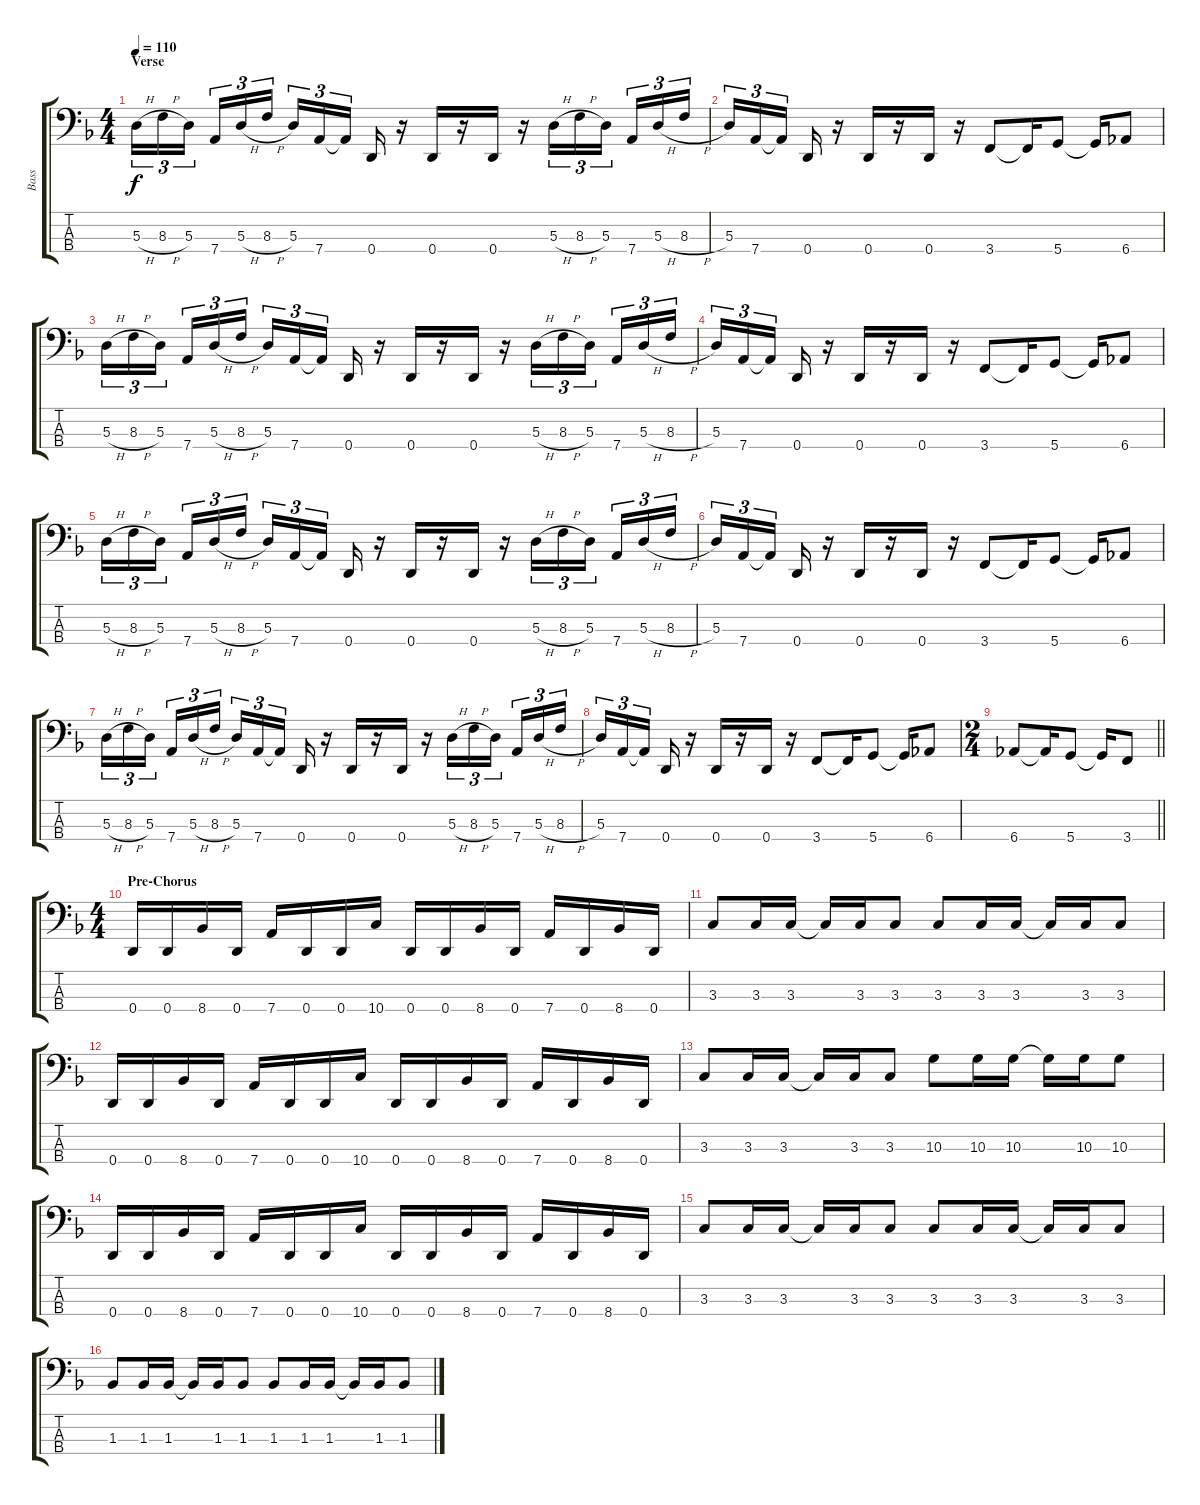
\track ("Bass" "Bass") {instrument slapbass1}
\staff {score tabs}
\tuning (G2 D2 A1 D1) {hide}
\ts (4 4)
\section ("" "Verse")
\tempo 110
\clef f4
\ks f
5.3{h}.16{tu (3 2) dy f} 8.3{h}.16{tu (3 2)} 5.3.16{tu (3 2) beam splitsecondary} 7.4.16{tu (3 2)} 5.3{h}.16{tu (3 2)} 8.3{h}.16{tu (3 2)} 5.3.16{tu (3 2)} 7.4.16{tu (3 2)} 7.4{t}.16{tu (3 2) beam splitsecondary} 0.4.16 r.16 0.4.16 r.16 0.4.16 r.16 5.3{h}.16{tu (3 2)} 8.3{h}.16{tu (3 2)} 5.3.16{tu (3 2) beam splitsecondary} 7.4.16{tu (3 2)} 5.3{h}.16{tu (3 2)} 8.3{h}.16{tu (3 2)} |
5.3.16{tu (3 2)} 7.4.16{tu (3 2)} 7.4{t}.16{tu (3 2) beam splitsecondary} 0.4.16 r.16 0.4.16 r.16 0.4.16 r.16 3.4.8 3.4{t}.16 5.4.8 5.4{t}.16 6.4.8 |
5.3{h}.16{tu (3 2)} 8.3{h}.16{tu (3 2)} 5.3.16{tu (3 2) beam splitsecondary} 7.4.16{tu (3 2)} 5.3{h}.16{tu (3 2)} 8.3{h}.16{tu (3 2)} 5.3.16{tu (3 2)} 7.4.16{tu (3 2)} 7.4{t}.16{tu (3 2) beam splitsecondary} 0.4.16 r.16 0.4.16 r.16 0.4.16 r.16 5.3{h}.16{tu (3 2)} 8.3{h}.16{tu (3 2)} 5.3.16{tu (3 2) beam splitsecondary} 7.4.16{tu (3 2)} 5.3{h}.16{tu (3 2)} 8.3{h}.16{tu (3 2)} |
5.3.16{tu (3 2)} 7.4.16{tu (3 2)} 7.4{t}.16{tu (3 2) beam splitsecondary} 0.4.16 r.16 0.4.16 r.16 0.4.16 r.16 3.4.8 3.4{t}.16 5.4.8 5.4{t}.16 6.4.8 |
5.3{h}.16{tu (3 2)} 8.3{h}.16{tu (3 2)} 5.3.16{tu (3 2) beam splitsecondary} 7.4.16{tu (3 2)} 5.3{h}.16{tu (3 2)} 8.3{h}.16{tu (3 2)} 5.3.16{tu (3 2)} 7.4.16{tu (3 2)} 7.4{t}.16{tu (3 2) beam splitsecondary} 0.4.16 r.16 0.4.16 r.16 0.4.16 r.16 5.3{h}.16{tu (3 2)} 8.3{h}.16{tu (3 2)} 5.3.16{tu (3 2) beam splitsecondary} 7.4.16{tu (3 2)} 5.3{h}.16{tu (3 2)} 8.3{h}.16{tu (3 2)} |
5.3.16{tu (3 2)} 7.4.16{tu (3 2)} 7.4{t}.16{tu (3 2) beam splitsecondary} 0.4.16 r.16 0.4.16 r.16 0.4.16 r.16 3.4.8 3.4{t}.16 5.4.8 5.4{t}.16 6.4.8 |
5.3{h}.16{tu (3 2)} 8.3{h}.16{tu (3 2)} 5.3.16{tu (3 2) beam splitsecondary} 7.4.16{tu (3 2)} 5.3{h}.16{tu (3 2)} 8.3{h}.16{tu (3 2)} 5.3.16{tu (3 2)} 7.4.16{tu (3 2)} 7.4{t}.16{tu (3 2) beam splitsecondary} 0.4.16 r.16 0.4.16 r.16 0.4.16 r.16 5.3{h}.16{tu (3 2)} 8.3{h}.16{tu (3 2)} 5.3.16{tu (3 2) beam splitsecondary} 7.4.16{tu (3 2)} 5.3{h}.16{tu (3 2)} 8.3{h}.16{tu (3 2)} |
5.3.16{tu (3 2)} 7.4.16{tu (3 2)} 7.4{t}.16{tu (3 2) beam splitsecondary} 0.4.16 r.16 0.4.16 r.16 0.4.16 r.16 3.4.8 3.4{t}.16 5.4.8 5.4{t}.16 6.4.8 |
\ts (2 4)
\barLineRight lightlight
6.4.8 6.4{t}.16 5.4.8 5.4{t}.16 3.4.8 |
\ts (4 4)
\section ("" "Pre-Chorus")
0.4.16 0.4.16 8.4.16 0.4.16 7.4.16 0.4.16 0.4.16 10.4.16 0.4.16 0.4.16 8.4.16 0.4.16 7.4.16 0.4.16 8.4.16 0.4.16 |
3.3.8 3.3.16 3.3.16 3.3{t}.16 3.3.16 3.3.8 3.3.8 3.3.16 3.3.16 3.3{t}.16 3.3.16 3.3.8 |
0.4.16 0.4.16 8.4.16 0.4.16 7.4.16 0.4.16 0.4.16 10.4.16 0.4.16 0.4.16 8.4.16 0.4.16 7.4.16 0.4.16 8.4.16 0.4.16 |
3.3.8 3.3.16 3.3.16 3.3{t}.16 3.3.16 3.3.8 10.3.8 10.3.16 10.3.16 10.3{t}.16 10.3.16 10.3.8 |
0.4.16 0.4.16 8.4.16 0.4.16 7.4.16 0.4.16 0.4.16 10.4.16 0.4.16 0.4.16 8.4.16 0.4.16 7.4.16 0.4.16 8.4.16 0.4.16 |
3.3.8 3.3.16 3.3.16 3.3{t}.16 3.3.16 3.3.8 3.3.8 3.3.16 3.3.16 3.3{t}.16 3.3.16 3.3.8 |
1.3.8 1.3.16 1.3.16 1.3{t}.16 1.3.16 1.3.8 1.3.8 1.3.16 1.3.16 1.3{t}.16 1.3.16 1.3.8
